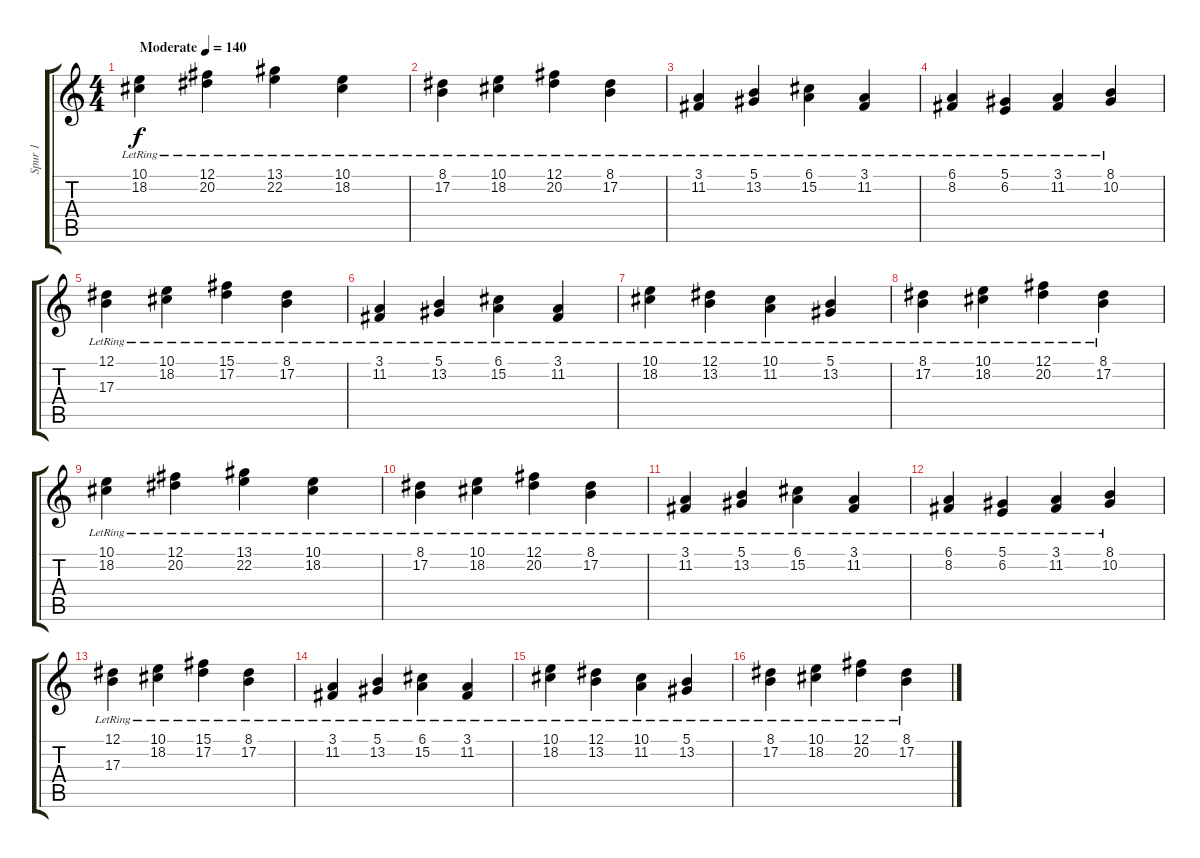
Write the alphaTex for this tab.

\track ("Spur 1" "Spur 1") {instrument acousticgrandpiano}
\staff {score tabs}
\tuning (Eb4 Bb3 Gb3 Db3 Ab2 Eb2) {hide}
\ts (4 4)
\tempo (140 "Moderate")
\clef g2
\ks c
(10.1{lr} 18.2{lr}).4{dy f instrument acousticgrandpiano} (12.1{lr} 20.2{lr}).4 (13.1{lr} 22.2{lr}).4 (10.1{lr} 18.2{lr}).4 |
(8.1{lr} 17.2{lr}).4 (10.1{lr} 18.2{lr}).4 (12.1{lr} 20.2{lr}).4 (8.1{lr} 17.2{lr}).4 |
(3.1{lr} 11.2{lr}).4 (5.1{lr} 13.2{lr}).4 (6.1{lr} 15.2{lr}).4 (3.1{lr} 11.2{lr}).4 |
(6.1{lr} 8.2{lr}).4 (5.1{lr} 6.2{lr}).4 (3.1{lr} 11.2{lr}).4 (8.1{lr} 10.2{lr}).4 |
(12.1{lr} 17.3{lr}).4 (10.1{lr} 18.2{lr}).4 (15.1{lr} 17.2{lr}).4 (8.1{lr} 17.2{lr}).4 |
(3.1{lr} 11.2{lr}).4 (5.1{lr} 13.2{lr}).4 (6.1{lr} 15.2{lr}).4 (3.1{lr} 11.2{lr}).4 |
(10.1{lr} 18.2{lr}).4 (12.1{lr} 13.2{lr}).4 (10.1{lr} 11.2{lr}).4 (5.1{lr} 13.2{lr}).4 |
(8.1{lr} 17.2{lr}).4 (10.1{lr} 18.2{lr}).4 (12.1{lr} 20.2{lr}).4 (8.1{lr} 17.2{lr}).4 |
(10.1{lr} 18.2{lr}).4 (12.1{lr} 20.2{lr}).4 (13.1{lr} 22.2{lr}).4 (10.1{lr} 18.2{lr}).4 |
(8.1{lr} 17.2{lr}).4 (10.1{lr} 18.2{lr}).4 (12.1{lr} 20.2{lr}).4 (8.1{lr} 17.2{lr}).4 |
(3.1{lr} 11.2{lr}).4 (5.1{lr} 13.2{lr}).4 (6.1{lr} 15.2{lr}).4 (3.1{lr} 11.2{lr}).4 |
(6.1{lr} 8.2{lr}).4 (5.1{lr} 6.2{lr}).4 (3.1{lr} 11.2{lr}).4 (8.1{lr} 10.2{lr}).4 |
(12.1{lr} 17.3{lr}).4 (10.1{lr} 18.2{lr}).4 (15.1{lr} 17.2{lr}).4 (8.1{lr} 17.2{lr}).4 |
(3.1{lr} 11.2{lr}).4 (5.1{lr} 13.2{lr}).4 (6.1{lr} 15.2{lr}).4 (3.1{lr} 11.2{lr}).4 |
(10.1{lr} 18.2{lr}).4 (12.1{lr} 13.2{lr}).4 (10.1{lr} 11.2{lr}).4 (5.1{lr} 13.2{lr}).4 |
(8.1{lr} 17.2{lr}).4 (10.1{lr} 18.2{lr}).4 (12.1{lr} 20.2{lr}).4 (8.1{lr} 17.2{lr}).4
